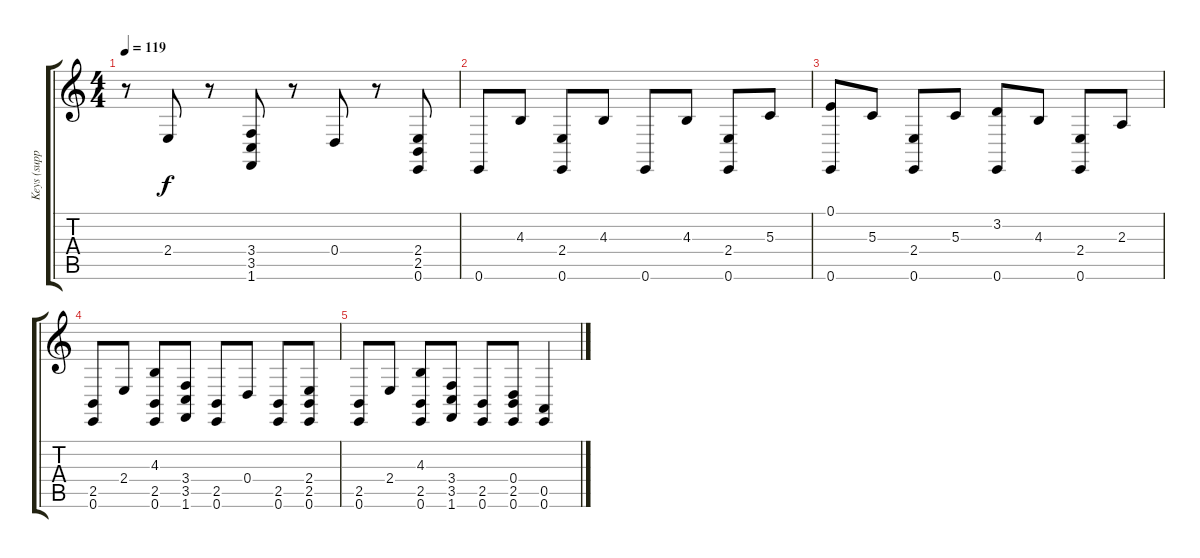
\track ("Keys (support/background)" "Keys (supp") {instrument drawbarorgan}
\staff {score tabs}
\tuning (E4 B3 G3 D3 A2 E2) {hide}
\ts (4 4)
\tempo 119
\clef g2
\ks c
r.8{dy f} 2.4.8 r.8 (3.4 3.5 1.6).8 r.8 0.4.8 r.8 (2.4 2.5 0.6).8 |
0.6.8 4.3.8 (2.4 0.6).8 4.3.8 0.6.8 4.3.8 (2.4 0.6).8 5.3.8 |
(0.1 0.6).8 5.3.8 (2.4 0.6).8 5.3.8 (3.2 0.6).8 4.3.8 (2.4 0.6).8 2.3.8 |
(2.5 0.6).8 2.4.8 (4.3 2.5 0.6).8 (3.4 3.5 1.6).8 (2.5 0.6).8 0.4.8 (2.5 0.6).8 (2.4 2.5 0.6).8 |
(2.5 0.6).8 2.4.8 (4.3 2.5 0.6).8 (3.4 3.5 1.6).8 (2.5 0.6).8 (0.4 2.5 0.6).8 (0.5 0.6).4
